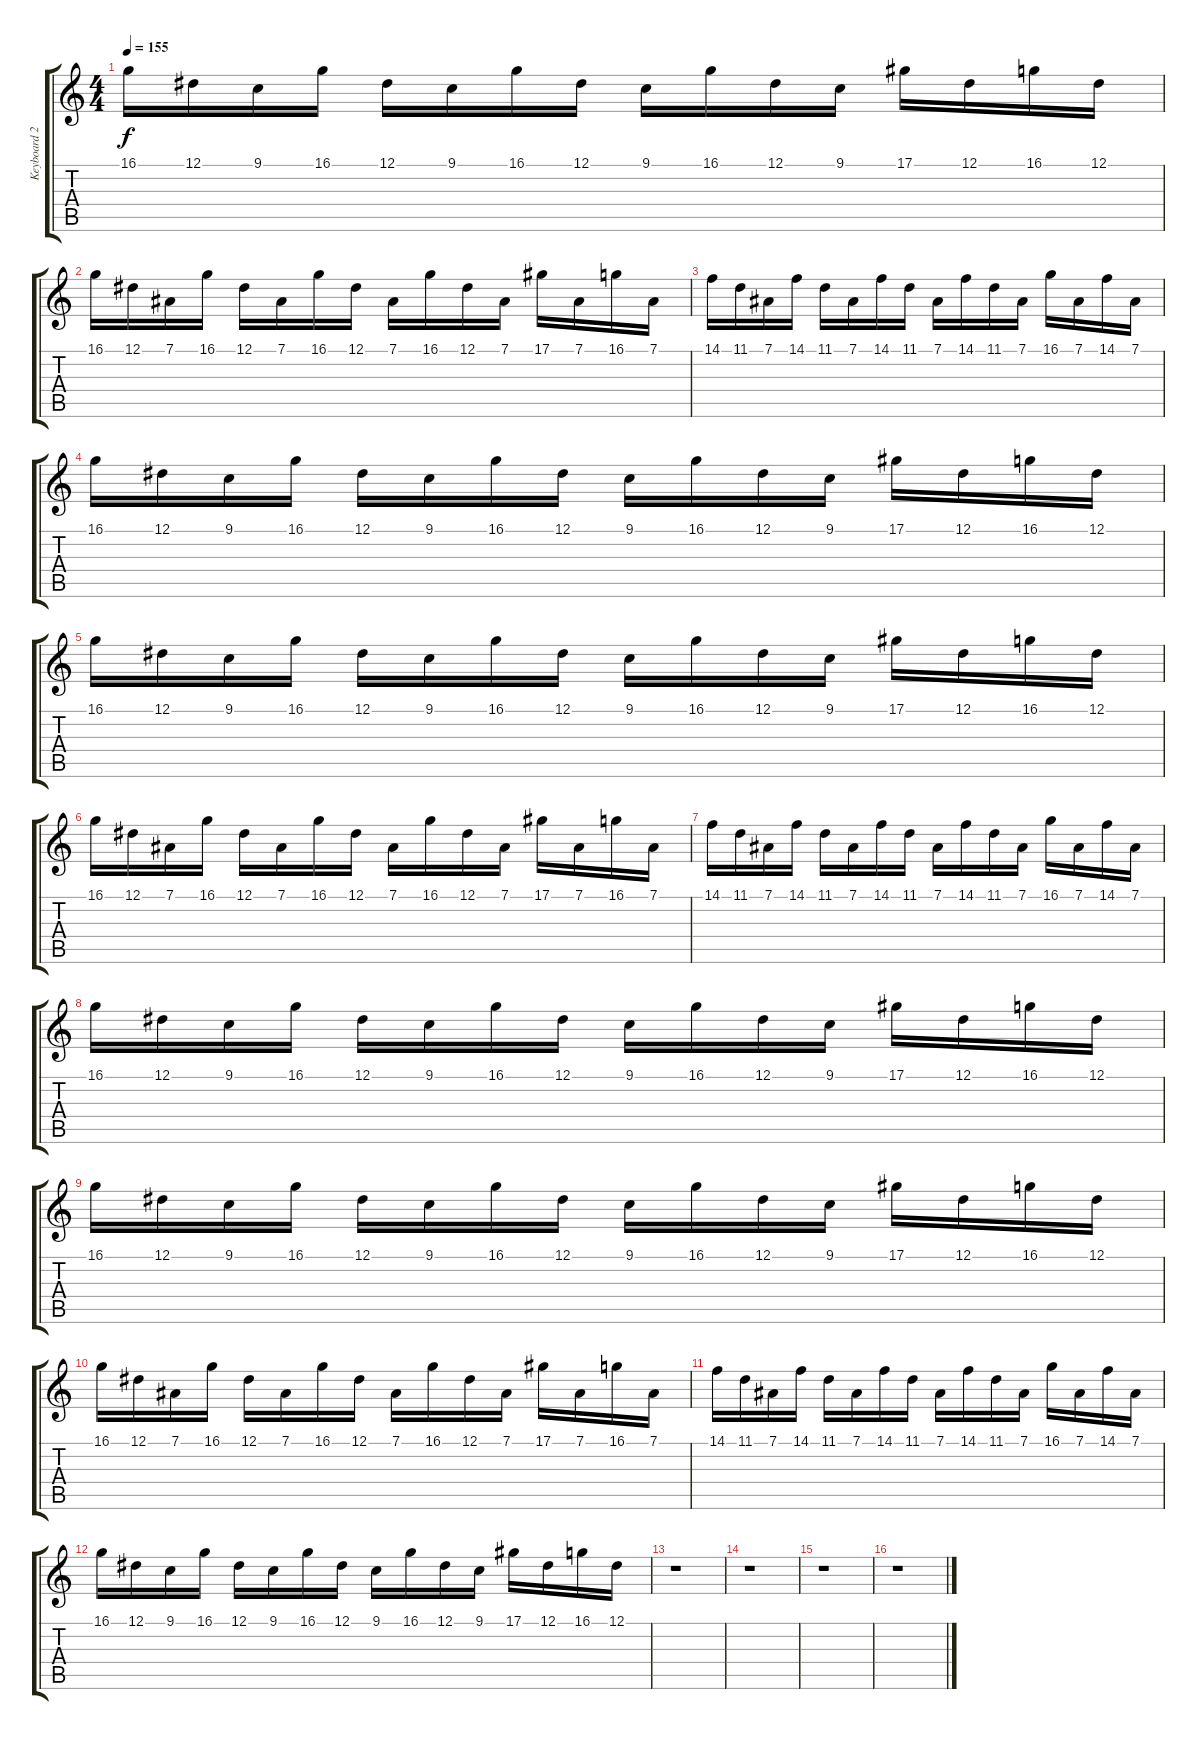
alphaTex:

\track ("Keyboard 2" "Keyboard 2") {instrument synthbrass1}
\staff {score tabs}
\tuning (Eb4 Bb3 Gb3 Db3 Ab2 Eb2) {hide}
\ts (4 4)
\tempo 155
\clef g2
\ks c
16.1.16{dy f} 12.1.16 9.1.16 16.1.16 12.1.16 9.1.16 16.1.16 12.1.16 9.1.16 16.1.16 12.1.16 9.1.16 17.1.16 12.1.16 16.1.16 12.1.16 |
16.1.16 12.1.16 7.1.16 16.1.16 12.1.16 7.1.16 16.1.16 12.1.16 7.1.16 16.1.16 12.1.16 7.1.16 17.1.16 7.1.16 16.1.16 7.1.16 |
14.1.16 11.1.16 7.1.16 14.1.16 11.1.16 7.1.16 14.1.16 11.1.16 7.1.16 14.1.16 11.1.16 7.1.16 16.1.16 7.1.16 14.1.16 7.1.16 |
16.1.16 12.1.16 9.1.16 16.1.16 12.1.16 9.1.16 16.1.16 12.1.16 9.1.16 16.1.16 12.1.16 9.1.16 17.1.16 12.1.16 16.1.16 12.1.16 |
16.1.16 12.1.16 9.1.16 16.1.16 12.1.16 9.1.16 16.1.16 12.1.16 9.1.16 16.1.16 12.1.16 9.1.16 17.1.16 12.1.16 16.1.16 12.1.16 |
16.1.16 12.1.16 7.1.16 16.1.16 12.1.16 7.1.16 16.1.16 12.1.16 7.1.16 16.1.16 12.1.16 7.1.16 17.1.16 7.1.16 16.1.16 7.1.16 |
14.1.16 11.1.16 7.1.16 14.1.16 11.1.16 7.1.16 14.1.16 11.1.16 7.1.16 14.1.16 11.1.16 7.1.16 16.1.16 7.1.16 14.1.16 7.1.16 |
16.1.16 12.1.16 9.1.16 16.1.16 12.1.16 9.1.16 16.1.16 12.1.16 9.1.16 16.1.16 12.1.16 9.1.16 17.1.16 12.1.16 16.1.16 12.1.16 |
16.1.16 12.1.16 9.1.16 16.1.16 12.1.16 9.1.16 16.1.16 12.1.16 9.1.16 16.1.16 12.1.16 9.1.16 17.1.16 12.1.16 16.1.16 12.1.16 |
16.1.16 12.1.16 7.1.16 16.1.16 12.1.16 7.1.16 16.1.16 12.1.16 7.1.16 16.1.16 12.1.16 7.1.16 17.1.16 7.1.16 16.1.16 7.1.16 |
14.1.16 11.1.16 7.1.16 14.1.16 11.1.16 7.1.16 14.1.16 11.1.16 7.1.16 14.1.16 11.1.16 7.1.16 16.1.16 7.1.16 14.1.16 7.1.16 |
16.1.16 12.1.16 9.1.16 16.1.16 12.1.16 9.1.16 16.1.16 12.1.16 9.1.16 16.1.16 12.1.16 9.1.16 17.1.16 12.1.16 16.1.16 12.1.16 |
r.1 |
r.1 |
r.1 |
r.1
